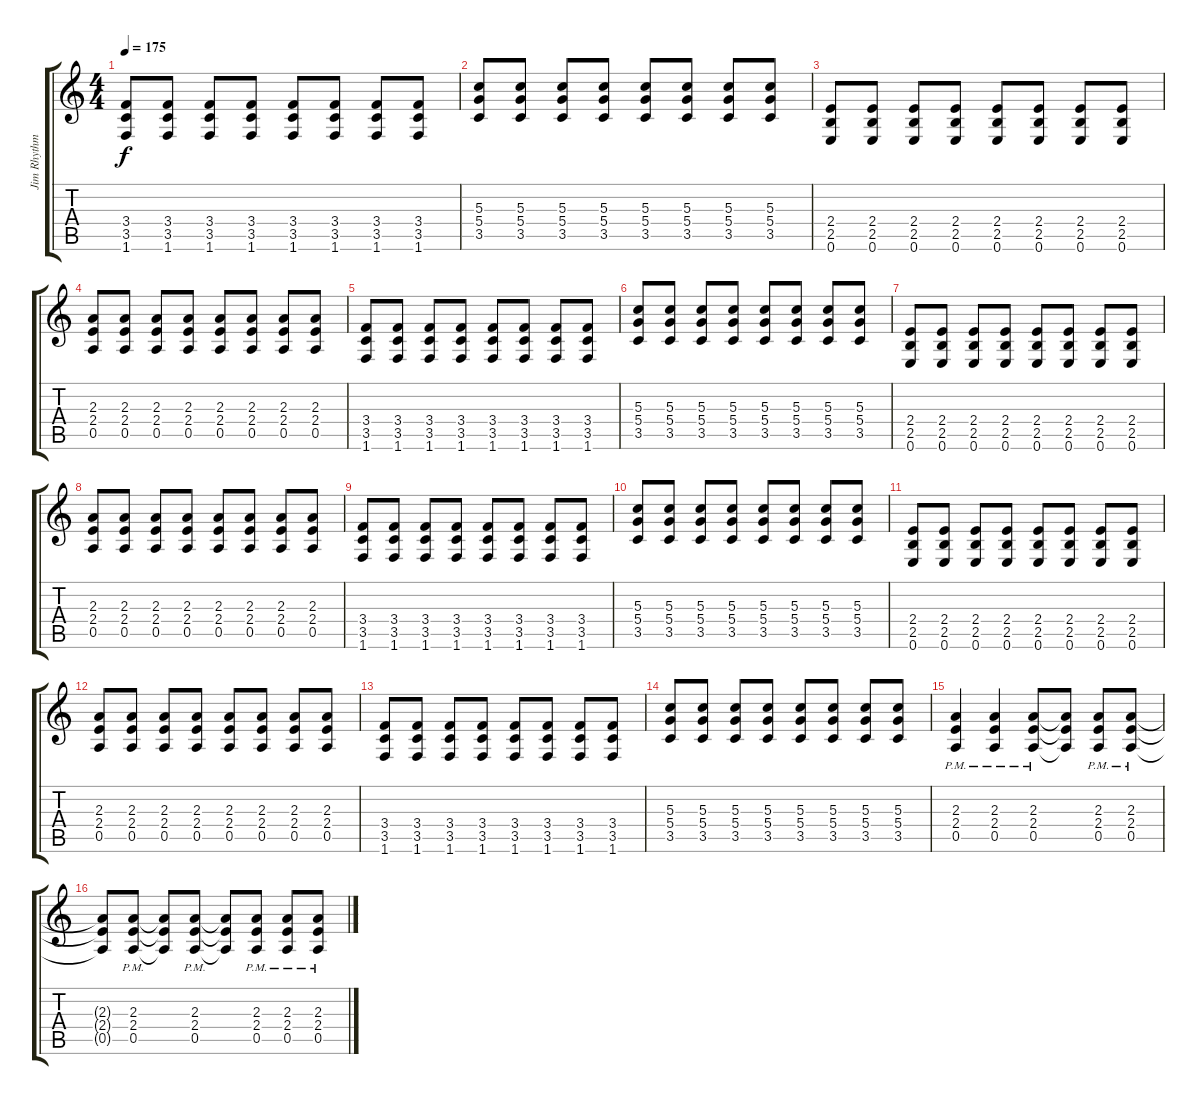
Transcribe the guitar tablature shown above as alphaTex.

\track ("Jim Rhythm 1" "Jim Rhythm") {instrument distortionguitar}
\staff {score tabs}
\tuning (E4 B3 G3 D3 A2 E2) {hide}
\ts (4 4)
\tempo 175
\clef g2
\ks c
(3.4 3.5 1.6).8{dy f} (3.4 3.5 1.6).8 (3.4 3.5 1.6).8 (3.4 3.5 1.6).8 (3.4 3.5 1.6).8 (3.4 3.5 1.6).8 (3.4 3.5 1.6).8 (3.4 3.5 1.6).8 |
(5.3 5.4 3.5).8 (5.3 5.4 3.5).8 (5.3 5.4 3.5).8 (5.3 5.4 3.5).8 (5.3 5.4 3.5).8 (5.3 5.4 3.5).8 (5.3 5.4 3.5).8 (5.3 5.4 3.5).8 |
(2.4 2.5 0.6).8 (2.4 2.5 0.6).8 (2.4 2.5 0.6).8 (2.4 2.5 0.6).8 (2.4 2.5 0.6).8 (2.4 2.5 0.6).8 (2.4 2.5 0.6).8 (2.4 2.5 0.6).8 |
(2.3 2.4 0.5).8 (2.3 2.4 0.5).8 (2.3 2.4 0.5).8 (2.3 2.4 0.5).8 (2.3 2.4 0.5).8 (2.3 2.4 0.5).8 (2.3 2.4 0.5).8 (2.3 2.4 0.5).8 |
(3.4 3.5 1.6).8 (3.4 3.5 1.6).8 (3.4 3.5 1.6).8 (3.4 3.5 1.6).8 (3.4 3.5 1.6).8 (3.4 3.5 1.6).8 (3.4 3.5 1.6).8 (3.4 3.5 1.6).8 |
(5.3 5.4 3.5).8 (5.3 5.4 3.5).8 (5.3 5.4 3.5).8 (5.3 5.4 3.5).8 (5.3 5.4 3.5).8 (5.3 5.4 3.5).8 (5.3 5.4 3.5).8 (5.3 5.4 3.5).8 |
(2.4 2.5 0.6).8 (2.4 2.5 0.6).8 (2.4 2.5 0.6).8 (2.4 2.5 0.6).8 (2.4 2.5 0.6).8 (2.4 2.5 0.6).8 (2.4 2.5 0.6).8 (2.4 2.5 0.6).8 |
(2.3 2.4 0.5).8 (2.3 2.4 0.5).8 (2.3 2.4 0.5).8 (2.3 2.4 0.5).8 (2.3 2.4 0.5).8 (2.3 2.4 0.5).8 (2.3 2.4 0.5).8 (2.3 2.4 0.5).8 |
(3.4 3.5 1.6).8 (3.4 3.5 1.6).8 (3.4 3.5 1.6).8 (3.4 3.5 1.6).8 (3.4 3.5 1.6).8 (3.4 3.5 1.6).8 (3.4 3.5 1.6).8 (3.4 3.5 1.6).8 |
(5.3 5.4 3.5).8 (5.3 5.4 3.5).8 (5.3 5.4 3.5).8 (5.3 5.4 3.5).8 (5.3 5.4 3.5).8 (5.3 5.4 3.5).8 (5.3 5.4 3.5).8 (5.3 5.4 3.5).8 |
(2.4 2.5 0.6).8 (2.4 2.5 0.6).8 (2.4 2.5 0.6).8 (2.4 2.5 0.6).8 (2.4 2.5 0.6).8 (2.4 2.5 0.6).8 (2.4 2.5 0.6).8 (2.4 2.5 0.6).8 |
(2.3 2.4 0.5).8 (2.3 2.4 0.5).8 (2.3 2.4 0.5).8 (2.3 2.4 0.5).8 (2.3 2.4 0.5).8 (2.3 2.4 0.5).8 (2.3 2.4 0.5).8 (2.3 2.4 0.5).8 |
(3.4 3.5 1.6).8 (3.4 3.5 1.6).8 (3.4 3.5 1.6).8 (3.4 3.5 1.6).8 (3.4 3.5 1.6).8 (3.4 3.5 1.6).8 (3.4 3.5 1.6).8 (3.4 3.5 1.6).8 |
(5.3 5.4 3.5).8 (5.3 5.4 3.5).8 (5.3 5.4 3.5).8 (5.3 5.4 3.5).8 (5.3 5.4 3.5).8 (5.3 5.4 3.5).8 (5.3 5.4 3.5).8 (5.3 5.4 3.5).8 |
(2.3{pm} 2.4{pm} 0.5{pm}).4 (2.3{pm} 2.4{pm} 0.5{pm}).4 (2.3{pm} 2.4{pm} 0.5{pm}).8 (2.3{t} 2.4{t} 0.5{t}).8 (2.3{pm} 2.4{pm} 0.5{pm}).8 (2.3{pm} 2.4{pm} 0.5{pm}).8 |
(2.3{t} 2.4{t} 0.5{t}).8 (2.3{pm} 2.4{pm} 0.5{pm}).8 (2.3{t} 2.4{t} 0.5{t}).8 (2.3{pm} 2.4{pm} 0.5{pm}).8 (2.3{t} 2.4{t} 0.5{t}).8 (2.3{pm} 2.4{pm} 0.5{pm}).8 (2.3{pm} 2.4{pm} 0.5{pm}).8 (2.3{pm} 2.4{pm} 0.5{pm}).8
